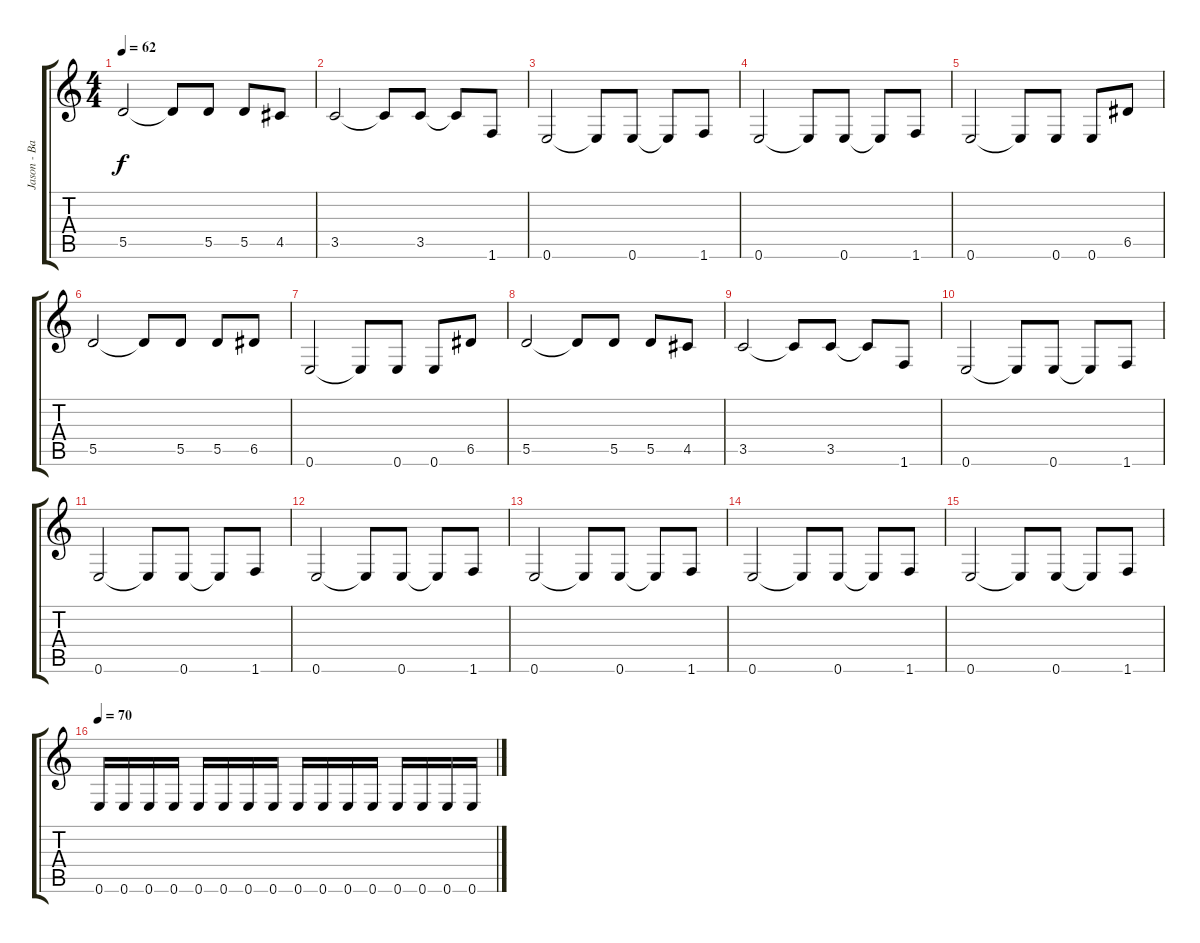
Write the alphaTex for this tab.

\track ("Jason - Bass" "Jason - Ba") {instrument electricbasspick}
\staff {score tabs}
\tuning (E4 B3 G3 D3 A2 E2) {hide}
\ts (4 4)
\tempo 62
\clef g2
\ks c
5.5.2{dy f} 5.5{t}.8 5.5.8 5.5.8 4.5.8 |
3.5.2 3.5{t}.8 3.5.8 3.5{t}.8 1.6.8 |
0.6.2 0.6{t}.8 0.6.8 0.6{t}.8 1.6.8 |
0.6.2 0.6{t}.8 0.6.8 0.6{t}.8 1.6.8 |
0.6.2 0.6{t}.8 0.6.8 0.6.8 6.5.8 |
5.5.2 5.5{t}.8 5.5.8 5.5.8 6.5.8 |
0.6.2 0.6{t}.8 0.6.8 0.6.8 6.5.8 |
5.5.2 5.5{t}.8 5.5.8 5.5.8 4.5.8 |
3.5.2 3.5{t}.8 3.5.8 3.5{t}.8 1.6.8 |
0.6.2 0.6{t}.8 0.6.8 0.6{t}.8 1.6.8 |
0.6.2 0.6{t}.8 0.6.8 0.6{t}.8 1.6.8 |
0.6.2 0.6{t}.8 0.6.8 0.6{t}.8 1.6.8 |
0.6.2 0.6{t}.8 0.6.8 0.6{t}.8 1.6.8 |
0.6.2 0.6{t}.8 0.6.8 0.6{t}.8 1.6.8 |
0.6.2 0.6{t}.8 0.6.8 0.6{t}.8 1.6.8 |
\tempo 70
0.6.16 0.6.16 0.6.16 0.6.16 0.6.16 0.6.16 0.6.16 0.6.16 0.6.16 0.6.16 0.6.16 0.6.16 0.6.16 0.6.16 0.6.16 0.6.16
